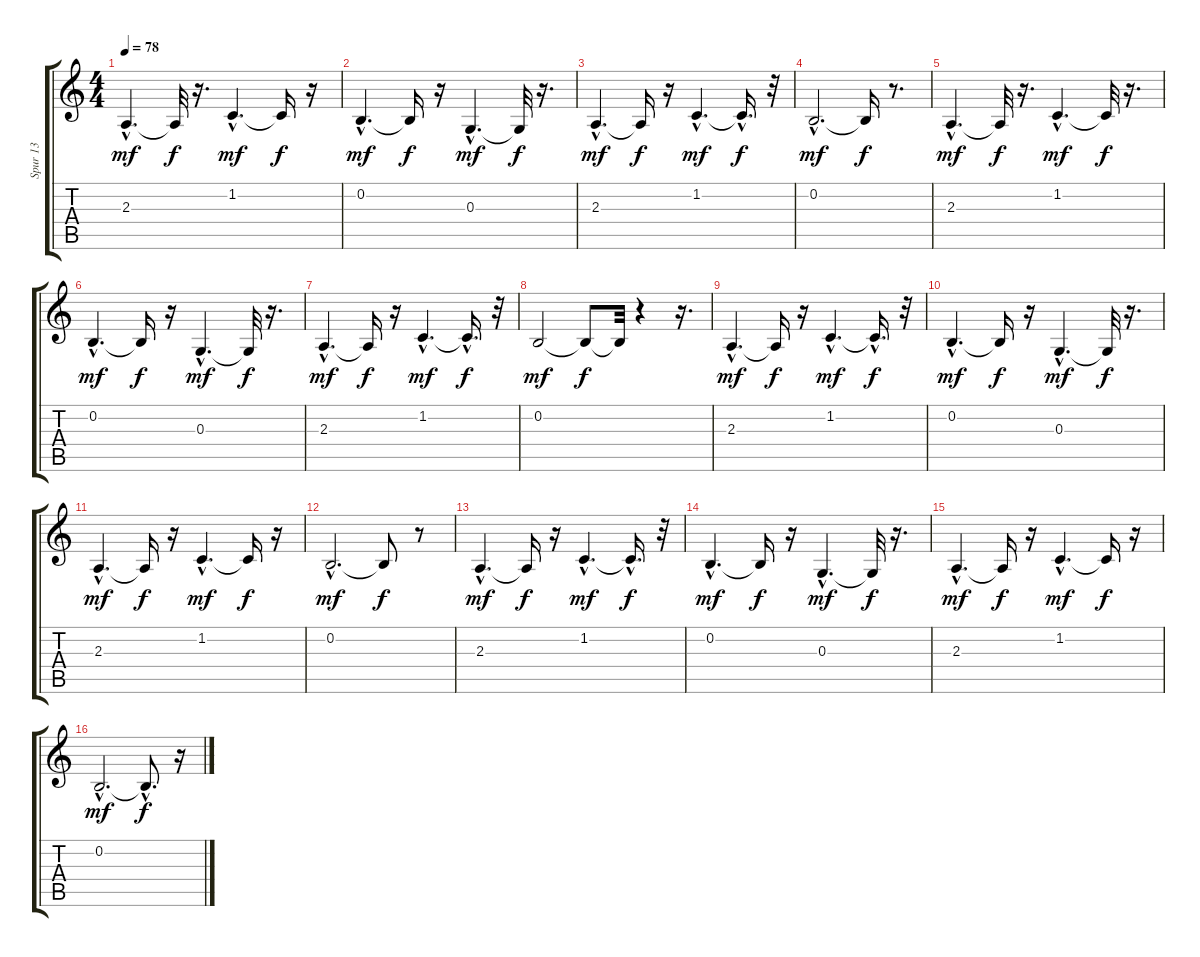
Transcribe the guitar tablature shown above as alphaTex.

\track ("Spur 13" "Spur 13") {instrument marimba}
\staff {score tabs}
\tuning (E4 B3 G3 D3 A2 E2) {hide}
\ts (4 4)
\tempo 78
\clef g2
\ks c
2.3{hac}.4{d dy mf} 2.3{t}.32{dy f} r.16{d} 1.2{hac}.4{d dy mf} 1.2{t}.16{dy f} r.16 |
0.2{hac}.4{d dy mf} 0.2{t}.16{dy f} r.16 0.3{hac}.4{d dy mf} 0.3{t}.32{dy f} r.16{d} |
2.3{hac}.4{d dy mf} 2.3{t}.16{dy f} r.16 1.2{hac}.4{d dy mf} 1.2{hac t}.16{d dy f} r.32 |
0.2{hac}.2{d dy mf} 0.2{t}.16{dy f} r.8{d} |
2.3{hac}.4{d dy mf} 2.3{t}.32{dy f} r.16{d} 1.2{hac}.4{d dy mf} 1.2{t}.32{dy f} r.16{d} |
0.2{hac}.4{d dy mf} 0.2{t}.16{dy f} r.16 0.3{hac}.4{d dy mf} 0.3{t}.32{dy f} r.16{d} |
2.3{hac}.4{d dy mf} 2.3{t}.16{dy f} r.16 1.2{hac}.4{d dy mf} 1.2{hac t}.16{d dy f} r.32 |
0.2.2{dy mf} 0.2{t}.8{dy f} 0.2{t}.32 r.4 r.16{d} |
2.3{hac}.4{d dy mf} 2.3{t}.16{dy f} r.16 1.2{hac}.4{d dy mf} 1.2{hac t}.16{d dy f} r.32 |
0.2{hac}.4{d dy mf} 0.2{t}.16{dy f} r.16 0.3{hac}.4{d dy mf} 0.3{t}.32{dy f} r.16{d} |
2.3{hac}.4{d dy mf} 2.3{t}.16{dy f} r.16 1.2{hac}.4{d dy mf} 1.2{t}.16{dy f} r.16 |
0.2{hac}.2{d dy mf} 0.2{t}.8{dy f} r.8 |
2.3{hac}.4{d dy mf} 2.3{t}.16{dy f} r.16 1.2{hac}.4{d dy mf} 1.2{hac t}.16{d dy f} r.32 |
0.2{hac}.4{d dy mf} 0.2{t}.16{dy f} r.16 0.3{hac}.4{d dy mf} 0.3{t}.32{dy f} r.16{d} |
2.3{hac}.4{d dy mf} 2.3{t}.16{dy f} r.16 1.2{hac}.4{d dy mf} 1.2{t}.16{dy f} r.16 |
0.2{hac}.2{d dy mf} 0.2{hac t}.8{d dy f} r.16
